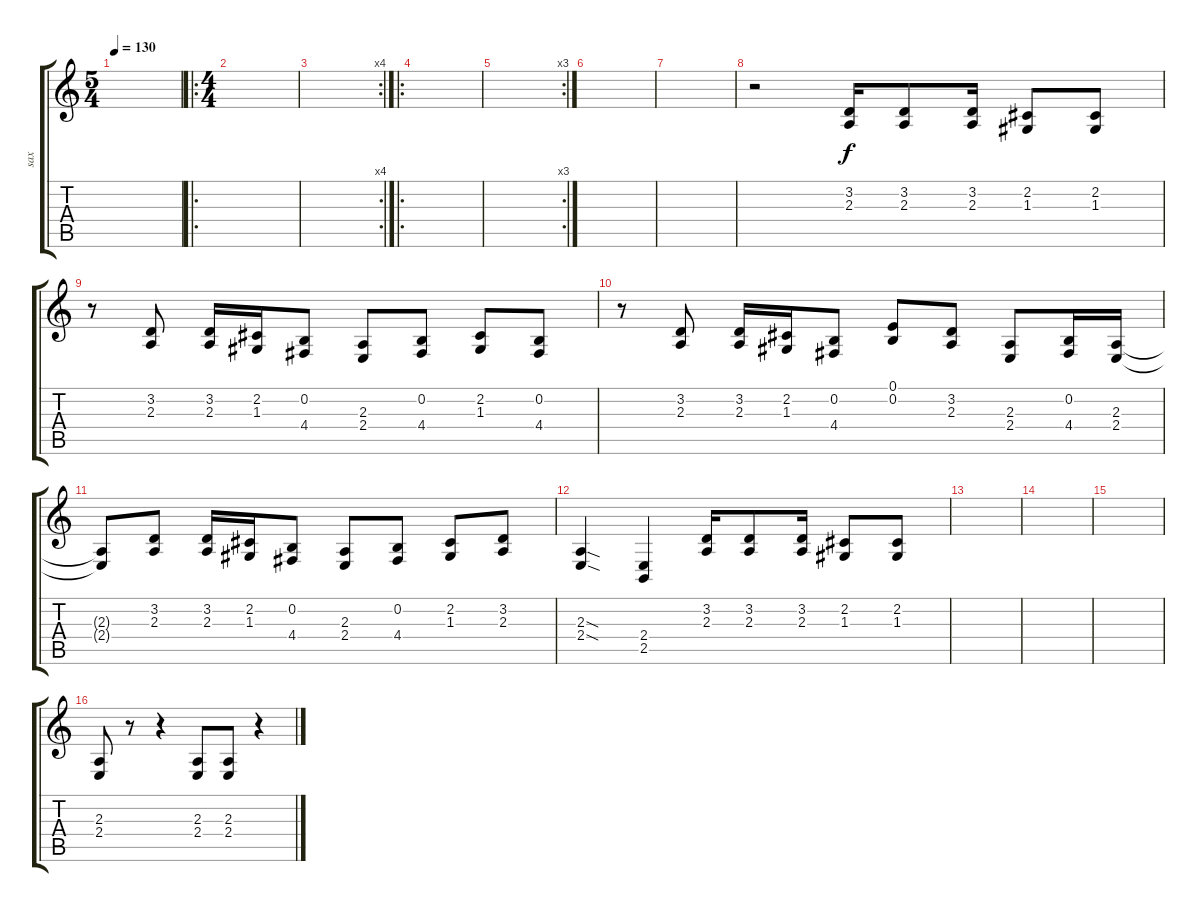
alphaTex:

\track ("sax" "sax") {instrument altosax}
\staff {score tabs}
\tuning (E4 B3 G3 D3 A2 E2) {hide}
\ts (5 4)
\tempo 130
\clef g2
\ks c
|
\ro
\ts (4 4)
|
\rc 4
|
\ro
|
\rc 3
|
|
|
r.2 (3.2 2.3).16 (3.2 2.3).8 (3.2 2.3).16 (2.2 1.3).8 (2.2 1.3).8 |
r.8 (3.2 2.3).8 (3.2 2.3).16 (2.2 1.3).16 (0.2 4.4).8 (2.3 2.4).8 (0.2 4.4).8 (2.2 1.3).8 (0.2 4.4).8 |
r.8 (3.2 2.3).8 (3.2 2.3).16 (2.2 1.3).16 (0.2 4.4).8 (0.1 0.2).8 (3.2 2.3).8 (2.3 2.4).8 (0.2 4.4).16 (2.3 2.4).16 |
(2.3{t} 2.4{t}).8 (3.2 2.3).8 (3.2 2.3).16 (2.2 1.3).16 (0.2 4.4).8 (2.3 2.4).8 (0.2 4.4).8 (2.2 1.3).8 (3.2 2.3).8 |
(2.3{sod} 2.4{sod}).4 (2.4 2.5).4 (3.2 2.3).16 (3.2 2.3).8 (3.2 2.3).16 (2.2 1.3).8 (2.2 1.3).8 |
|
|
|
(2.3 2.4).8 r.8 r.4 (2.3 2.4).8 (2.3 2.4).8 r.4
